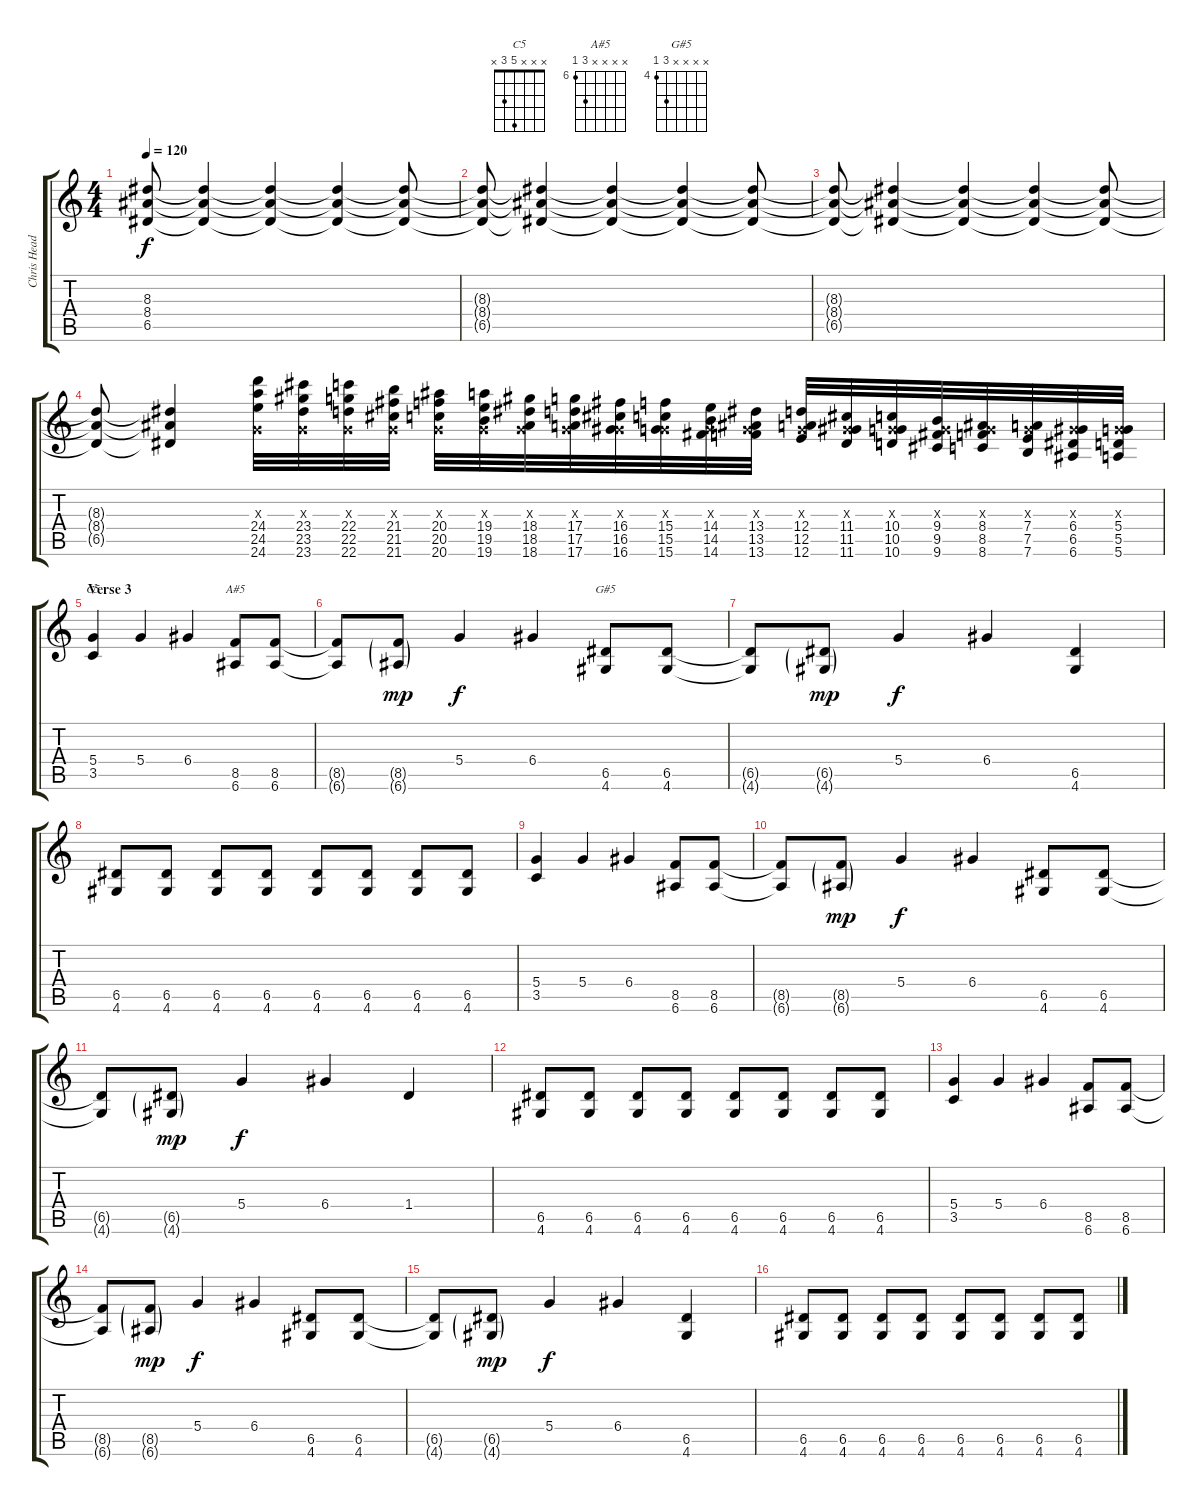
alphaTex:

\track ("Chris Head (Guitar)" "Chris Head") {instrument distortionguitar}
\staff {score tabs}
\tuning (E4 B3 G3 D3 A2 E2) {hide}
\chord ("C5" x x x 5 3 x)
\chord ("A#5" x x x x 8 6) {firstfret 6}
\chord ("G#5" x x x x 6 4) {firstfret 4}
\ts (4 4)
\tempo 120
\clef g2
\ks c
(8.3 8.4 6.5).8{dy f} (8.3{t} 8.4{t} 6.5{t}).4 (8.3{t} 8.4{t} 6.5{t}).4 (8.3{t} 8.4{t} 6.5{t}).4 (8.3{t} 8.4{t} 6.5{t}).8 |
(8.3{t} 8.4{t} 6.5{t}).8 (8.3{t} 8.4{t} 6.5{t}).4 (8.3{t} 8.4{t} 6.5{t}).4 (8.3{t} 8.4{t} 6.5{t}).4 (8.3{t} 8.4{t} 6.5{t}).8 |
(8.3{t} 8.4{t} 6.5{t}).8 (8.3{t} 8.4{t} 6.5{t}).4 (8.3{t} 8.4{t} 6.5{t}).4 (8.3{t} 8.4{t} 6.5{t}).4 (8.3{t} 8.4{t} 6.5{t}).8 |
(8.3{t} 8.4{t} 6.5{t}).8 (8.3{t} 8.4{t} 6.5{t}).4 (0.3{x} 24.4 24.5 24.6).32 (0.3{x} 23.4 23.5 23.6).32 (0.3{x} 22.4 22.5 22.6).32 (0.3{x} 21.4 21.5 21.6).32 (0.3{x} 20.4 20.5 20.6).32 (0.3{x} 19.4 19.5 19.6).32 (0.3{x} 18.4 18.5 18.6).32 (0.3{x} 17.4 17.5 17.6).32 (0.3{x} 16.4 16.5 16.6).32 (0.3{x} 15.4 15.5 15.6).32 (0.3{x} 14.4 14.5 14.6).32 (0.3{x} 13.4 13.5 13.6).32 (0.3{x} 12.4 12.5 12.6).32 (0.3{x} 11.4 11.5 11.6).32 (0.3{x} 10.4 10.5 10.6).32 (0.3{x} 9.4 9.5 9.6).32 (0.3{x} 8.4 8.5 8.6).32 (0.3{x} 7.4 7.5 7.6).32 (0.3{x} 6.4 6.5 6.6).32 (0.3{x} 5.4 5.5 5.6).32 |
\section ("" "Verse 3")
(5.4 3.5).4{ch "C5"} 5.4.4 6.4.4 (8.5 6.6).8{ch "A#5"} (8.5 6.6).8 |
(8.5{t} 6.6{t}).8 (8.5{g} 6.6{g}).8{dy mp} 5.4.4{dy f} 6.4.4 (6.5 4.6).8{ch "G#5"} (6.5 4.6).8 |
(6.5{t} 4.6{t}).8 (6.5{g} 4.6{g}).8{dy mp} 5.4.4{dy f} 6.4.4 (6.5 4.6).4 |
(6.5 4.6).8 (6.5 4.6).8 (6.5 4.6).8 (6.5 4.6).8 (6.5 4.6).8 (6.5 4.6).8 (6.5 4.6).8 (6.5 4.6).8 |
(5.4 3.5).4 5.4.4 6.4.4 (8.5 6.6).8 (8.5 6.6).8 |
(8.5{t} 6.6{t}).8 (8.5{g} 6.6{g}).8{dy mp} 5.4.4{dy f} 6.4.4 (6.5 4.6).8 (6.5 4.6).8 |
(6.5{t} 4.6{t}).8 (6.5{g} 4.6{g}).8{dy mp} 5.4.4{dy f} 6.4.4 1.4.4 |
(6.5 4.6).8 (6.5 4.6).8 (6.5 4.6).8 (6.5 4.6).8 (6.5 4.6).8 (6.5 4.6).8 (6.5 4.6).8 (6.5 4.6).8 |
(5.4 3.5).4 5.4.4 6.4.4 (8.5 6.6).8 (8.5 6.6).8 |
(8.5{t} 6.6{t}).8 (8.5{g} 6.6{g}).8{dy mp} 5.4.4{dy f} 6.4.4 (6.5 4.6).8 (6.5 4.6).8 |
(6.5{t} 4.6{t}).8 (6.5{g} 4.6{g}).8{dy mp} 5.4.4{dy f} 6.4.4 (6.5 4.6).4 |
(6.5 4.6).8 (6.5 4.6).8 (6.5 4.6).8 (6.5 4.6).8 (6.5 4.6).8 (6.5 4.6).8 (6.5 4.6).8 (6.5 4.6).8
